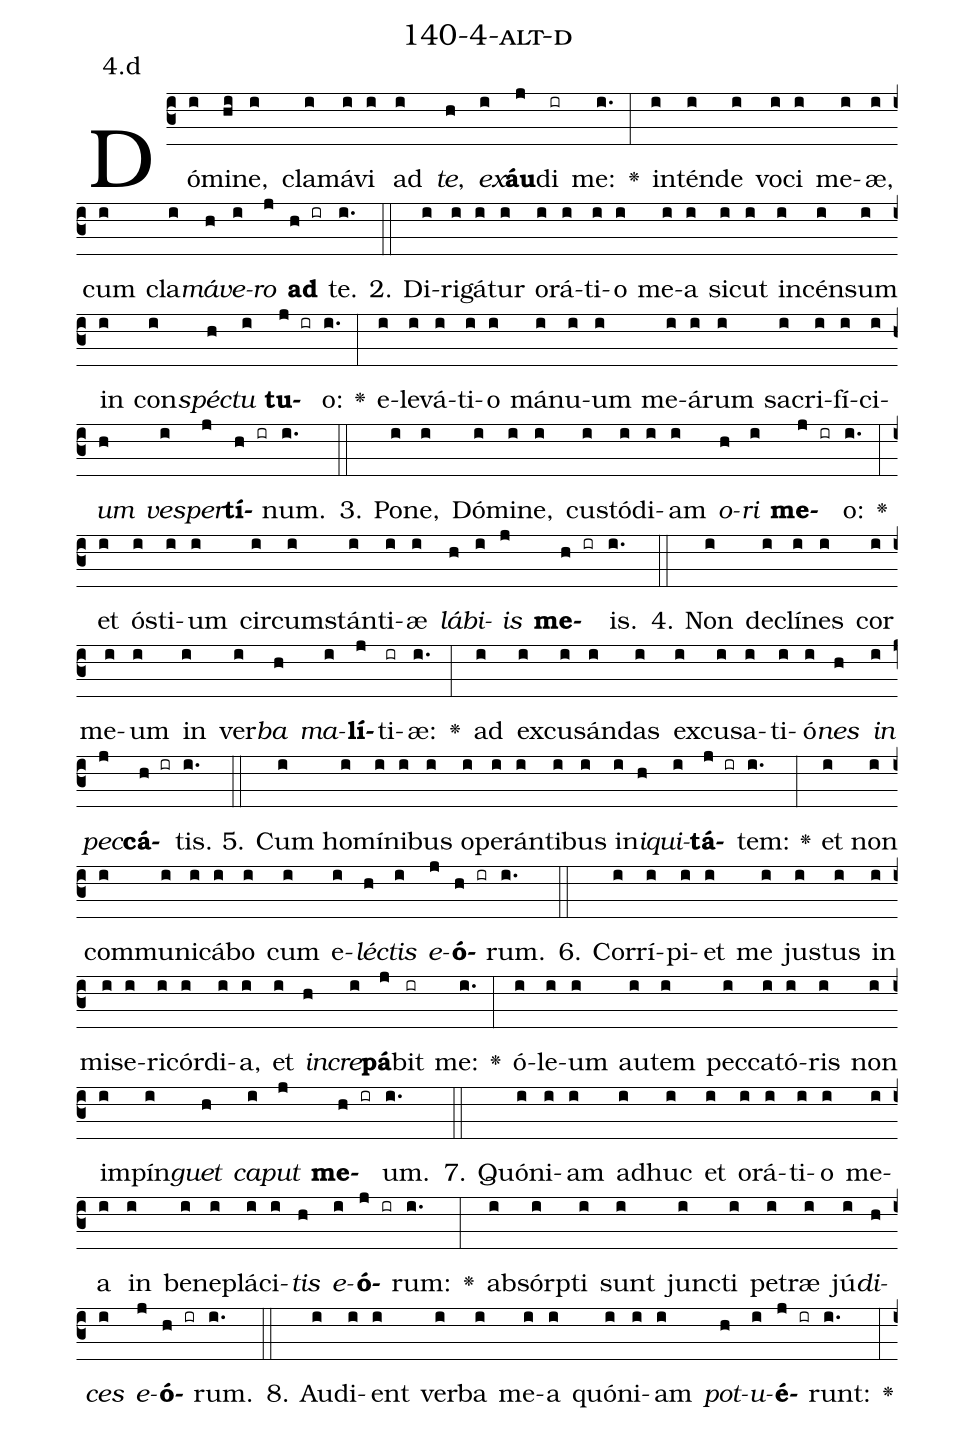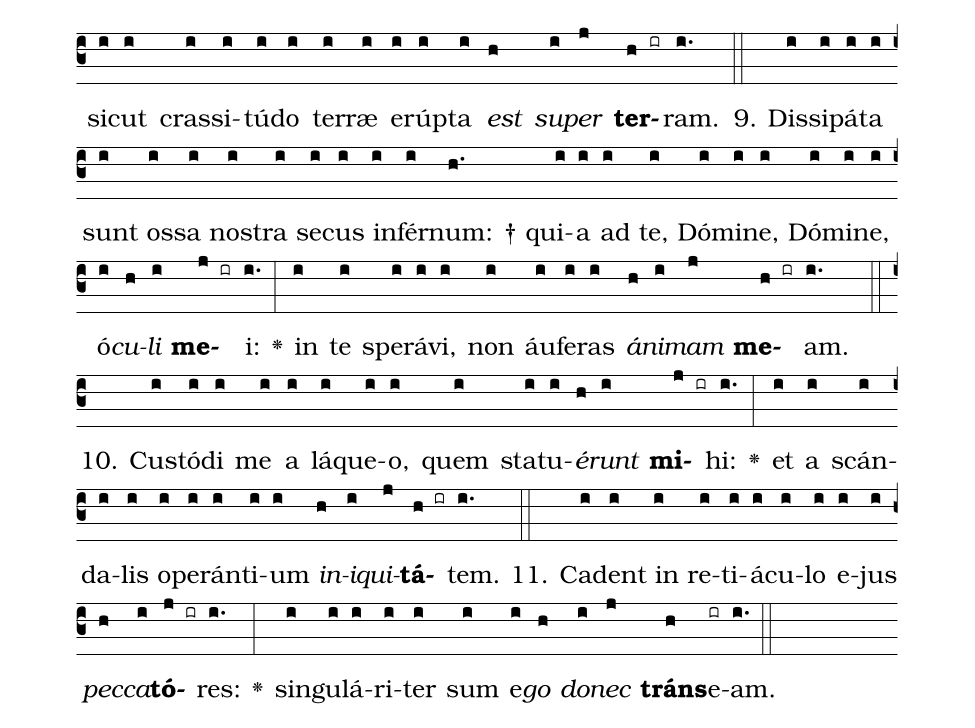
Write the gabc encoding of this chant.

name: 140-4-alt-d;
annotation: 4.d;
%%
(c3)Dó(i)mi(hi)ne,(i) cla(i)má(i)vi(i) ad(i) <i>te</i>,(h) <i>ex</i>(i)<b>áu</b>(j)di(ir) me:(i.) <v>\greheightstar</v>(:) in(i)tén(i)de(i) vo(i)ci(i) me(i)æ,(i) cum(i) cla(i)<i>má</i>(h)<i>ve</i>(i)<i>ro</i>(j) <b>ad</b>(h ir) te.(i.) (::)
2. Di(i)ri(i)gá(i)tur(i) o(i)rá(i)ti(i)o(i) me(i)a(i) sic(i)ut(i) in(i)cén(i)sum(i) in(i) con(i)<i>spéc</i>(h)<i>tu</i>(i) <b>tu</b>(j ir)o:(i.) <v>\greheightstar</v>(:) e(i)le(i)vá(i)ti(i)o(i) má(i)nu(i)um(i) me(i)á(i)rum(i) sa(i)cri(i)fí(i)ci(i)<i>um</i>(h) <i>ves</i>(i)<i>per</i>(j)<b>tí</b>(h ir)num.(i.) (::)
3. Po(i)ne,(i) Dó(i)mi(i)ne,(i) cus(i)tó(i)di(i)am(i) <i>o</i>(h)<i>ri</i>(i) <b>me</b>(j ir)o:(i.) <v>\greheightstar</v>(:) et(i) ós(i)ti(i)um(i) cir(i)cum(i)stán(i)ti(i)æ(i) <i>lá</i>(h)<i>bi</i>(i)<i>is</i>(j) <b>me</b>(h ir)is.(i.) (::)
4. Non(i) de(i)clí(i)nes(i) cor(i) me(i)um(i) in(i) ver(i)<i>ba</i>(h) <i>ma</i>(i)<b>lí</b>(j)ti(ir)æ:(i.) <v>\greheightstar</v>(:) ad(i) ex(i)cu(i)sán(i)das(i) ex(i)cu(i)sa(i)ti(i)ó(i)<i>nes</i>(h) <i>in</i>(i) <i>pec</i>(j)<b>cá</b>(h ir)tis.(i.) (::)
5. Cum(i) ho(i)mí(i)ni(i)bus(i) o(i)pe(i)rán(i)ti(i)bus(i) in(i)<i>i</i>(h)<i>qui</i>(i)<b>tá</b>(j ir)tem:(i.) <v>\greheightstar</v>(:) et(i) non(i) com(i)mu(i)ni(i)cá(i)bo(i) cum(i) e(i)<i>léc</i>(h)<i>tis</i>(i) <i>e</i>(j)<b>ó</b>(h ir)rum.(i.) (::)
6. Cor(i)rí(i)pi(i)et(i) me(i) jus(i)tus(i) in(i) mi(i)se(i)ri(i)cór(i)di(i)a,(i) et(i) <i>in</i>(h)<i>cre</i>(i)<b>pá</b>(j)bit(ir) me:(i.) <v>\greheightstar</v>(:) ó(i)le(i)um(i) au(i)tem(i) pec(i)ca(i)tó(i)ris(i) non(i) im(i)pín(i)<i>guet</i>(h) <i>ca</i>(i)<i>put</i>(j) <b>me</b>(h ir)um.(i.) (::)
7. Quón(i)i(i)am(i) ad(i)huc(i) et(i) o(i)rá(i)ti(i)o(i) me(i)a(i) in(i) be(i)ne(i)plá(i)ci(i)<i>tis</i>(h) <i>e</i>(i)<b>ó</b>(j ir)rum:(i.) <v>\greheightstar</v>(:) ab(i)sórp(i)ti(i) sunt(i) junc(i)ti(i) pe(i)træ(i) jú(i)<i>di</i>(h)<i>ces</i>(i) <i>e</i>(j)<b>ó</b>(h ir)rum.(i.) (::)
8. Au(i)di(i)ent(i) ver(i)ba(i) me(i)a(i) quón(i)i(i)am(i) <i>pot</i>(h)<i>u</i>(i)<b>é</b>(j ir)runt:(i.) <v>\greheightstar</v>(:) sic(i)ut(i) cras(i)si(i)tú(i)do(i) ter(i)ræ(i) e(i)rúp(i)ta(i) <i>est</i>(h) <i>su</i>(i)<i>per</i>(j) <b>ter</b>(h ir)ram.(i.) (::)
9. Dis(i)si(i)pá(i)ta(i) sunt(i) os(i)sa(i) nos(i)tra(i) se(i)cus(i) in(i)fér(i)num: †(h.) qui(i)a(i) ad(i) te,(i) Dó(i)mi(i)ne,(i) Dó(i)mi(i)ne,(i) ó(i)<i>cu</i>(h)<i>li</i>(i) <b>me</b>(j ir)i:(i.) <v>\greheightstar</v>(:) in(i) te(i) spe(i)rá(i)vi,(i) non(i) áu(i)fe(i)ras(i) <i>á</i>(h)<i>ni</i>(i)<i>mam</i>(j) <b>me</b>(h ir)am.(i.) (::)
10. Cus(i)tó(i)di(i) me(i) a(i) lá(i)que(i)o,(i) quem(i) sta(i)tu(i)<i>é</i>(h)<i>runt</i>(i) <b>mi</b>(j ir)hi:(i.) <v>\greheightstar</v>(:) et(i) a(i) scán(i)da(i)lis(i) o(i)pe(i)rán(i)ti(i)um(i) <i>in</i>(h)<i>i</i>(i)<i>qui</i>(j)<b>tá</b>(h ir)tem.(i.) (::)
11. Ca(i)dent(i) in(i) re(i)ti(i)á(i)cu(i)lo(i) e(i)jus(i) <i>pec</i>(h)<i>ca</i>(i)<b>tó</b>(j ir)res:(i.) <v>\greheightstar</v>(:) sin(i)gu(i)lá(i)ri(i)ter(i) sum(i) e(i)<i>go</i>(h) <i>do</i>(i)<i>nec</i>(j) <b>tráns</b>(h)e(ir)am.(i.) (::)
